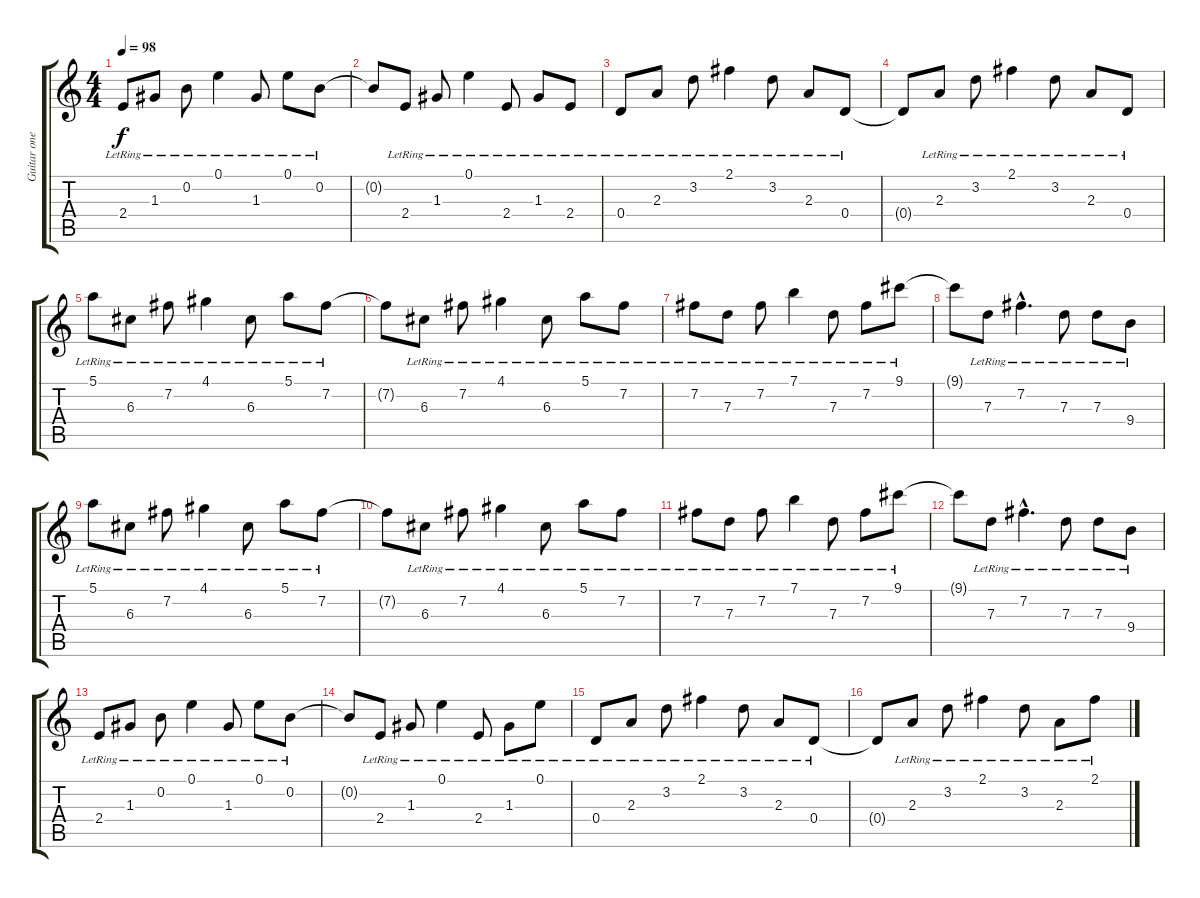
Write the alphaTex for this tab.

\track ("Guitar one" "Guitar one") {instrument electricguitarclean}
\staff {score tabs}
\tuning (E4 B3 G3 D3 A2 E2) {hide}
\ts (4 4)
\tempo 98
\clef g2
\ks c
2.4{lr}.8{dy f} 1.3{lr}.8 0.2{lr}.8 0.1{lr}.4 1.3{lr}.8 0.1{lr}.8 0.2{lr}.8 |
0.2{t}.8 2.4{lr}.8 1.3{lr}.8 0.1{lr}.4 2.4{lr}.8 1.3{lr}.8 2.4{lr}.8 |
0.4{lr}.8 2.3{lr}.8 3.2{lr}.8 2.1{lr}.4 3.2{lr}.8 2.3{lr}.8 0.4{lr}.8 |
0.4{t}.8 2.3{lr}.8 3.2{lr}.8 2.1{lr}.4 3.2{lr}.8 2.3{lr}.8 0.4{lr}.8 |
5.1{lr}.8 6.3{lr}.8 7.2{lr}.8 4.1{lr}.4 6.3{lr}.8 5.1{lr}.8 7.2{lr}.8 |
7.2{t}.8 6.3{lr}.8 7.2{lr}.8 4.1{lr}.4 6.3{lr}.8 5.1{lr}.8 7.2{lr}.8 |
7.2{lr}.8 7.3{lr}.8 7.2{lr}.8 7.1{lr}.4 7.3{lr}.8 7.2{lr}.8 9.1{lr}.8 |
9.1{t}.8 7.3{lr}.8 7.2{hac lr}.4{d} 7.3{lr}.8 7.3{lr}.8 9.4{lr}.8 |
5.1{lr}.8 6.3{lr}.8 7.2{lr}.8 4.1{lr}.4 6.3{lr}.8 5.1{lr}.8 7.2{lr}.8 |
7.2{t}.8 6.3{lr}.8 7.2{lr}.8 4.1{lr}.4 6.3{lr}.8 5.1{lr}.8 7.2{lr}.8 |
7.2{lr}.8 7.3{lr}.8 7.2{lr}.8 7.1{lr}.4 7.3{lr}.8 7.2{lr}.8 9.1{lr}.8 |
9.1{t}.8 7.3{lr}.8 7.2{hac lr}.4{d} 7.3{lr}.8 7.3{lr}.8 9.4{lr}.8 |
2.4{lr}.8 1.3{lr}.8 0.2{lr}.8 0.1{lr}.4 1.3{lr}.8 0.1{lr}.8 0.2{lr}.8 |
0.2{t}.8 2.4{lr}.8 1.3{lr}.8 0.1{lr}.4 2.4{lr}.8 1.3{lr}.8 0.1{lr}.8 |
0.4{lr}.8 2.3{lr}.8 3.2{lr}.8 2.1{lr}.4 3.2{lr}.8 2.3{lr}.8 0.4{lr}.8 |
0.4{t}.8 2.3{lr}.8 3.2{lr}.8 2.1{lr}.4 3.2{lr}.8 2.3{lr}.8 2.1{lr}.8
